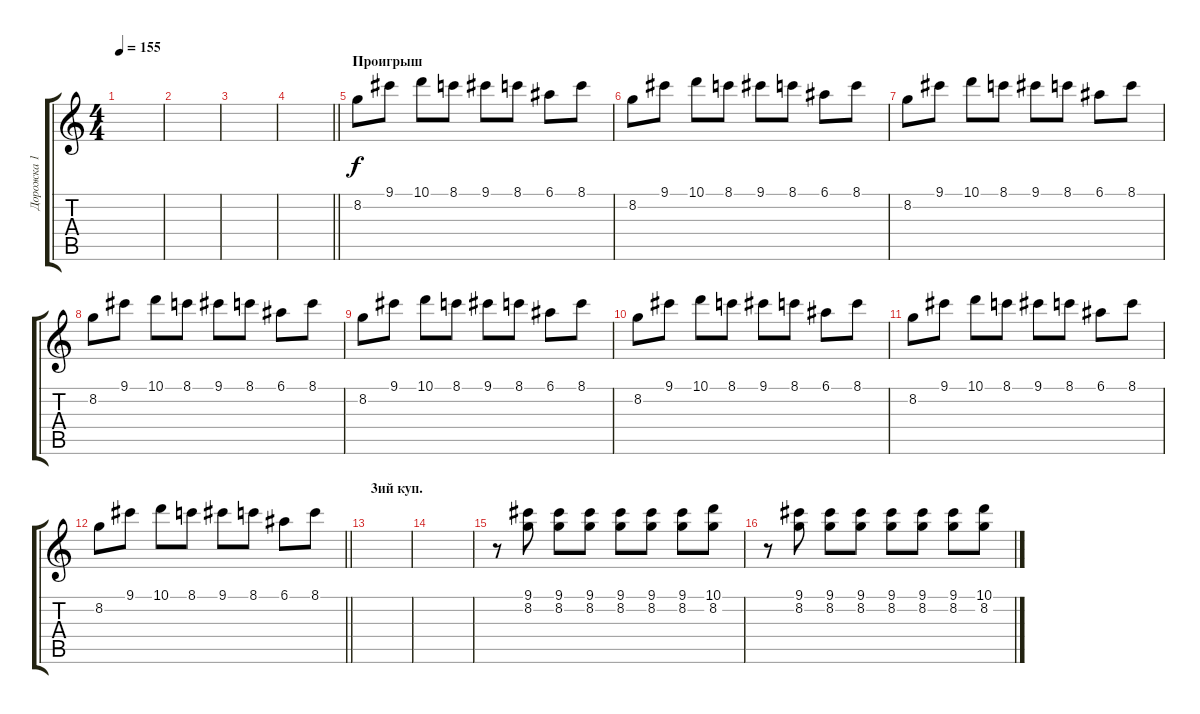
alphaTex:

\track ("Дорожка 1" "Дорожка 1") {instrument distortionguitar}
\staff {score tabs}
\tuning (E4 B3 G3 D3 A2 E2) {hide}
\ts (4 4)
\tempo 155
\clef g2
\ks c
|
|
|
\barLineRight lightlight
|
\section ("" "Проигрыш")
8.2.8 9.1.8 10.1.8 8.1.8 9.1.8 8.1.8 6.1.8 8.1.8 |
8.2.8 9.1.8 10.1.8 8.1.8 9.1.8 8.1.8 6.1.8 8.1.8 |
8.2.8 9.1.8 10.1.8 8.1.8 9.1.8 8.1.8 6.1.8 8.1.8 |
8.2.8 9.1.8 10.1.8 8.1.8 9.1.8 8.1.8 6.1.8 8.1.8 |
8.2.8 9.1.8 10.1.8 8.1.8 9.1.8 8.1.8 6.1.8 8.1.8 |
8.2.8 9.1.8 10.1.8 8.1.8 9.1.8 8.1.8 6.1.8 8.1.8 |
8.2.8 9.1.8 10.1.8 8.1.8 9.1.8 8.1.8 6.1.8 8.1.8 |
\barLineRight lightlight
8.2.8 9.1.8 10.1.8 8.1.8 9.1.8 8.1.8 6.1.8 8.1.8 |
\section ("" "3ий куп.")
|
|
r.8 (9.1 8.2).8 (9.1 8.2).8 (9.1 8.2).8 (9.1 8.2).8 (9.1 8.2).8 (9.1 8.2).8 (10.1 8.2).8 |
r.8 (9.1 8.2).8 (9.1 8.2).8 (9.1 8.2).8 (9.1 8.2).8 (9.1 8.2).8 (9.1 8.2).8 (10.1 8.2).8
